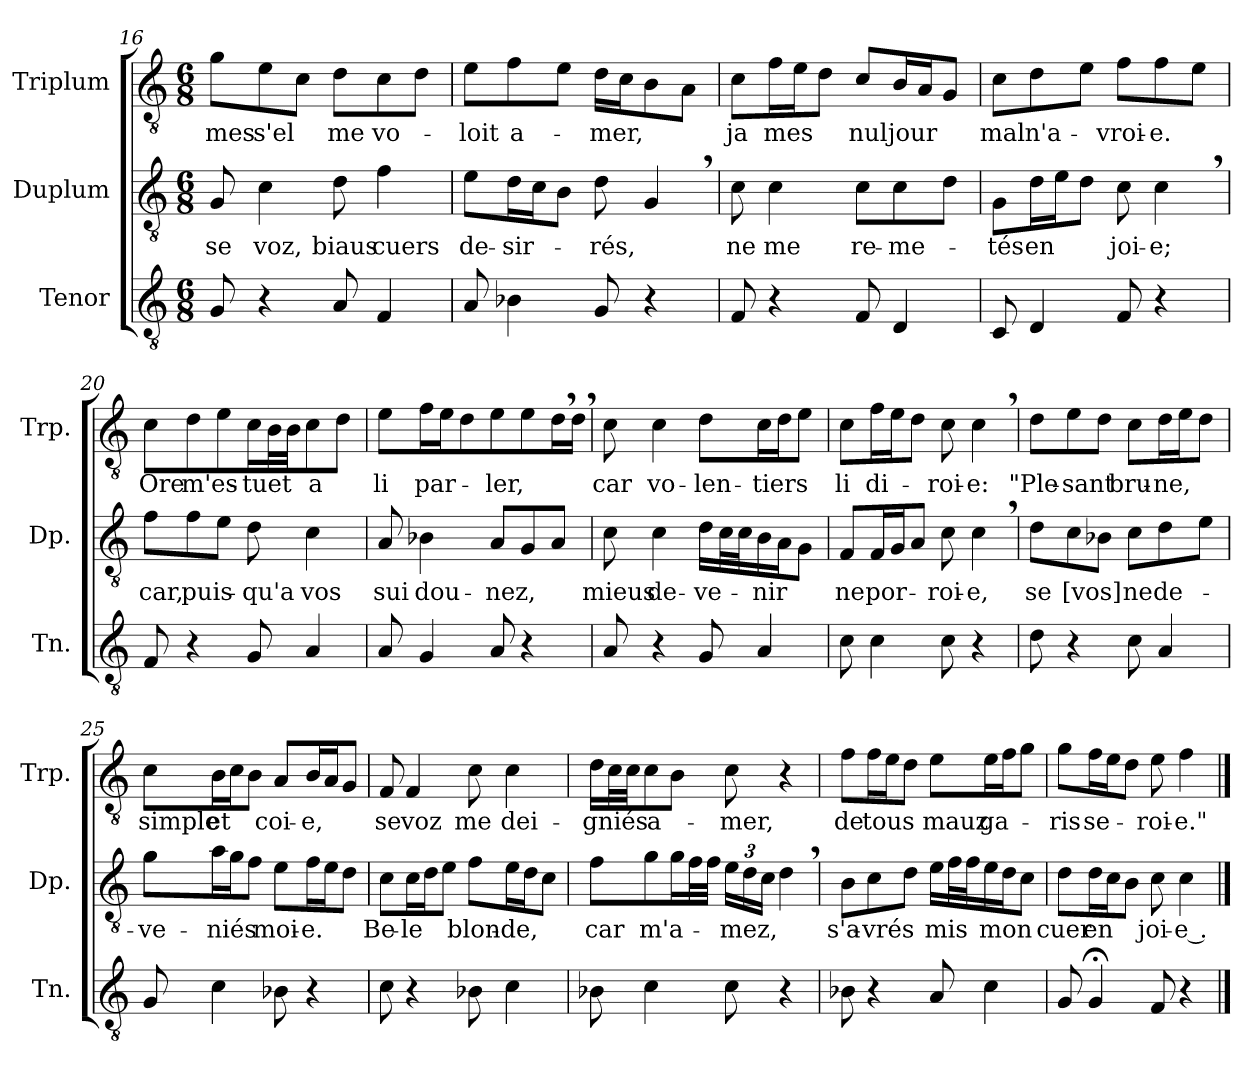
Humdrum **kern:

**kern	**kern	**text	**kern	**text
*part3	*part2	*part2	*part1	*part1
*staff3	*staff2	*staff2	*staff1	*staff1
*I"Tenor	*I"Duplum	*	*I"Triplum	*
*I'Tn.	*I'Dp.	*	*I'Trp.	*
*clefGv2	*clefGv2	*	*clefGv2	*
*k[]	*k[]	*	*k[]	*
*M6/8	*M6/8	*	*M6/8	*
=16	=16	=16	=16	=16
!	!	!LO:LY:b	!	!LO:LY:b
8G/	8G/	se	8g\L	mes
!	!	!LO:LY:b	!	!LO:LY:b
4r	4c\	voz,	8e\	s'el
.	.	.	8c\J	.
!	!	!LO:LY:b	!	!LO:LY:b
8A/	8d\	biaus	8d\L	me
!	!	!LO:LY:b	!	!LO:LY:b
4F/	4f\	cuers	8c\	vo-
.	.	.	8d\J	.
=17	=17	=17	=17	=17
!	!	!LO:LY:b	!	!LO:LY:b
8A/	8e\L	de-	8e\L	-loit
!	!	!LO:LY:b	!	!LO:LY:b
4B-i\	16d\L	-sir-	8f\	a-
.	16c\J	.	.	.
.	8B\J	.	8e\J	.
!	!	!LO:LY:b	!	!LO:LY:b
8G/	8d\	-rés,	16d\LL	-mer,
.	.	.	16c\J	.
4r	4G,/	.	8B\	.
.	.	.	8A\J	.
!!LO:LB:g=z
=18	=18	=18	=18	=18
!	!	!LO:LY:b	!	!LO:LY:b
8F/	8c\	ne	8c\L	ja
!	!	!LO:LY:b	!	!LO:LY:b
4r	4c\	me	16f\L	mes
.	.	.	16e\J	.
.	.	.	8d\J	.
!	!	!LO:LY:b	!	!LO:LY:b
8F/	8c\L	re-	8c/L	nul
!	!	!LO:LY:b	!	!LO:LY:b
4D/	8c\	-me-	16B/L	jour
.	.	.	16A/J	.
.	8d\J	.	8G/J	.
=19	=19	=19	=19	=19
!	!	!LO:LY:b	!	!LO:LY:b
8C/	8G\L	-tés	8c\L	mal
!	!	!LO:LY:b	!	!LO:LY:b
4D/	16d\L	en	8d\	n'a-
.	16e\J	.	.	.
.	8d\J	.	8e\J	.
!	!	!LO:LY:b	!	!LO:LY:b
8F/	8c\	joi-	8f\L	-vroi-
!	!	!LO:LY:b	!	!LO:LY:b
4r	4c,\	-e;	8f\	-e.
.	.	.	8e\J	.
=20	=20	=20	=20	=20
!	!	!LO:LY:b	!	!LO:LY:b
8F/	8f\L	car,	8c\L	Ore
!	!	!LO:LY:b	!	!LO:LY:b
4r	8f\	puis-	8d\	m'es-
.	8e\J	.	8e\J	.
!	!	!LO:LY:b	!	!LO:LY:b
8G/	8d\	-qu'a	16c\LL	-tuet
*	*	*	*tremolo	*
.	.	.	32B\	.
.	.	.	32B\JJJ	.
*	*	*	*Xtremolo	*
!	!	!LO:LY:b	!	!LO:LY:b
4A/	4c\	vos	8c\	a
.	.	.	8d\J	.
=21	=21	=21	=21	=21
!	!	!LO:LY:b	!	!LO:LY:b
8A/	8A/	sui	8e\L	li
!	!	!LO:LY:b	!	!LO:LY:b
4G/	4B-X\	dou-	16f\L	par-
.	.	.	16e\J	.
.	.	.	8d\J	.
!	!	!LO:LY:b	!	!LO:LY:b
8A/	8A/L	-nez,	8e\L	-ler,
4r	8G/	.	8e\	.
*	*	*	*tremolo	*
.	8A/J	.	16d,\	.
.	.	.	16d,\JJ	.
*	*	*	*Xtremolo	*
=22	=22	=22	=22	=22
!	!	!LO:LY:b	!	!LO:LY:b
8A/	8c\	mieus	8c\	car
!	!	!LO:LY:b	!	!LO:LY:b
4r	4c\	de-	4c\	vo-
!	!	!LO:LY:b	!	!LO:LY:b
8G/	16d\LL	-ve-	8d\L	-len-
*	*tremolo	*	*	*
.	32c\	.	.	.
.	32c\	.	.	.
*	*Xtremolo	*	*	*
!	!	!LO:LY:b	!	!LO:LY:b
4A/	16B\	-nir	16c\L	-tiers
.	16A\J	.	16d\J	.
.	8G\J	.	8e\J	.
!!LO:LB:g=z
=23	=23	=23	=23	=23
!	!	!LO:LY:b	!	!LO:LY:b
8c\	8F/L	ne	8c\L	li
!	!	!LO:LY:b	!	!LO:LY:b
4c\	16F/L	por-	16f\L	di-
.	16G/J	.	16e\J	.
.	8A/J	.	8d\J	.
!	!	!LO:LY:b	!	!LO:LY:b
8c\	8c\	-roi-	8c\	-roi-
!	!	!LO:LY:b	!	!LO:LY:b
4r	4c,\	-e,	4c,\	-e:
=24	=24	=24	=24	=24
!	!	!LO:LY:b	!	!LO:LY:b
8d\	8d\L	se	8d\L	"Ple-
!	!	!LO:LY:b	!	!LO:LY:b
4r	8c\	[vos]	8e\	-sant
.	8B-X\J	.	8d\J	.
!	!	!LO:LY:b	!	!LO:LY:b
8c\	8c\L	ne	8c\L	bru-
!	!	!LO:LY:b	!	!LO:LY:b
4A/	8d\	de-	16d\L	-ne,
.	.	.	16e\J	.
.	8e\J	.	8d\J	.
=25	=25	=25	=25	=25
!	!	!LO:LY:b	!	!LO:LY:b
8G/	8g\L	-ve-	8c\L	simple
!	!	!LO:LY:b	!	!LO:LY:b
4c\	16a\L	-niés	16B\L	et
.	16g\J	.	16c\J	.
.	8f\J	.	8B\J	.
!	!	!LO:LY:b	!	!LO:LY:b
8B-X\	8e\L	moi-	8A/L	coi-
!	!	!LO:LY:b	!	!LO:LY:b
4r	16f\L	-e.	16B/L	-e,
.	16e\J	.	16A/J	.
.	8d\J	.	8G/J	.
=26	=26	=26	=26	=26
!	!	!LO:LY:b	!	!LO:LY:b
8c\	8c\L	Be-	8F/	se
!	!	!LO:LY:b	!	!LO:LY:b
4r	16c\L	-le	4F/	voz
.	16d\J	.	.	.
.	8e\J	.	.	.
!	!	!LO:LY:b	!	!LO:LY:b
8B-X\	8f\L	blon-	8c\	me
!	!	!LO:LY:b	!	!LO:LY:b
4c\	16e\L	-de,	4c\	dei-
.	16d\J	.	.	.
.	8c\J	.	.	.
!!LO:PB:g=z
=27	=27	=27	=27	=27
!	!	!LO:LY:b	!	!LO:LY:b
8B-X\	8f\L	car	16d\LL	-gniés
*	*	*	*tremolo	*
.	.	.	32c\	.
.	.	.	32c\JJJ	.
*	*	*	*Xtremolo	*
!	!	!LO:LY:b	!	!LO:LY:b
4c\	8g\	m'a-	8c\	a-
.	16g\L	.	8B\J	.
*	*tremolo	*	*	*
.	32f\	.	.	.
.	32f\JJJ	.	.	.
*	*Xtremolo	*	*	*
*	*Xbrackettup	*	*	*
!	!	!LO:LY:b	!	!LO:LY:b
8c\	24e\LL	-mez,	8c\	-mer,
.	24d\	.	.	.
.	24c\JJ	.	.	.
4r	4d,\	.	4r	.
=28	=28	=28	=28	=28
!	!	!LO:LY:b	!	!LO:LY:b
8B-X\	8B\L	s'a-	8f\L	de
!	!	!LO:LY:b	!	!LO:LY:b
4r	8c\	-vrés	16f\L	tous
.	.	.	16e\J	.
.	8d\J	.	8d\J	.
!	!	!LO:LY:b	!	!LO:LY:b
8A/	16e\LL	mis	8e\L	mauz
*	*tremolo	*	*	*
.	32f\	.	.	.
.	32f\	.	.	.
*	*Xtremolo	*	*	*
!	!	!LO:LY:b	!	!LO:LY:b
4c\	16e\	mon	16e\L	ga-
.	16d\J	.	16f\J	.
.	8c\J	.	8g\J	.
=29	=29	=29	=29	=29
!	!	!LO:LY:b	!	!LO:LY:b
8G/	8d\L	cuer	8g\L	-ris
!	!	!LO:LY:b	!	!LO:LY:b
4G;</	16d\L	en	16f\L	se-
.	16c\J	.	16e\J	.
.	8B\J	.	8d\J	.
!	!	!LO:LY:b	!	!LO:LY:b
8F/	8c\	joi-	8e\	-roi-
!	!	!LO:LY:b	!	!LO:LY:b
4r	4c\	-e .	4f\	-e."
==	==	==	==	==
*-	*-	*-	*-	*-
